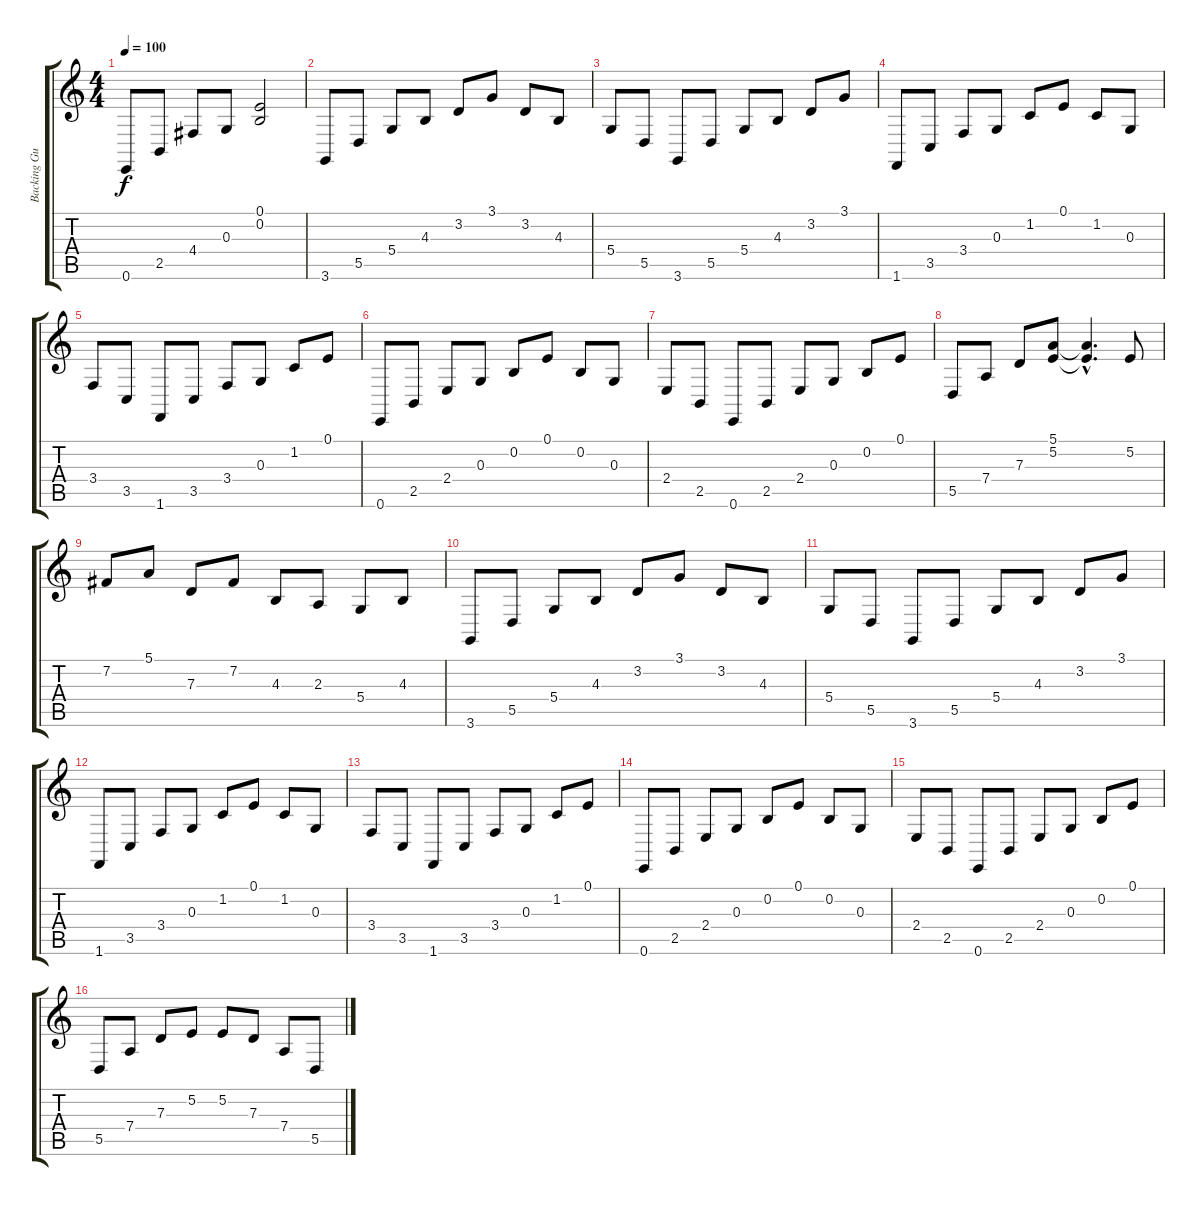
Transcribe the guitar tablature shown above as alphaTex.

\track ("Backing Guitar" "Backing Gu") {instrument sitar}
\staff {score tabs}
\tuning (E4 B3 G3 D3 A2 E2) {hide}
\ts (4 4)
\tempo 100
\clef g2
\ks c
0.6.8{dy f} 2.5.8 4.4.8 0.3.8 (0.1 0.2).2 |
3.6.8 5.5.8 5.4.8 4.3.8 3.2.8 3.1.8 3.2.8 4.3.8 |
5.4.8 5.5.8 3.6.8 5.5.8 5.4.8 4.3.8 3.2.8 3.1.8 |
1.6.8 3.5.8 3.4.8 0.3.8 1.2.8 0.1.8 1.2.8 0.3.8 |
3.4.8 3.5.8 1.6.8 3.5.8 3.4.8 0.3.8 1.2.8 0.1.8 |
0.6.8 2.5.8 2.4.8 0.3.8 0.2.8 0.1.8 0.2.8 0.3.8 |
2.4.8 2.5.8 0.6.8 2.5.8 2.4.8 0.3.8 0.2.8 0.1.8 |
5.5.8 7.4.8 7.3.8 (5.1 5.2).8 (5.1{hac t} 5.2{hac t}).4{d} 5.2.8 |
7.2.8 5.1.8 7.3.8 7.2.8 4.3.8 2.3.8 5.4.8 4.3.8 |
3.6.8 5.5.8 5.4.8 4.3.8 3.2.8 3.1.8 3.2.8 4.3.8 |
5.4.8 5.5.8 3.6.8 5.5.8 5.4.8 4.3.8 3.2.8 3.1.8 |
1.6.8 3.5.8 3.4.8 0.3.8 1.2.8 0.1.8 1.2.8 0.3.8 |
3.4.8 3.5.8 1.6.8 3.5.8 3.4.8 0.3.8 1.2.8 0.1.8 |
0.6.8 2.5.8 2.4.8 0.3.8 0.2.8 0.1.8 0.2.8 0.3.8 |
2.4.8 2.5.8 0.6.8 2.5.8 2.4.8 0.3.8 0.2.8 0.1.8 |
5.5.8 7.4.8 7.3.8 5.2.8 5.2.8 7.3.8 7.4.8 5.5.8
